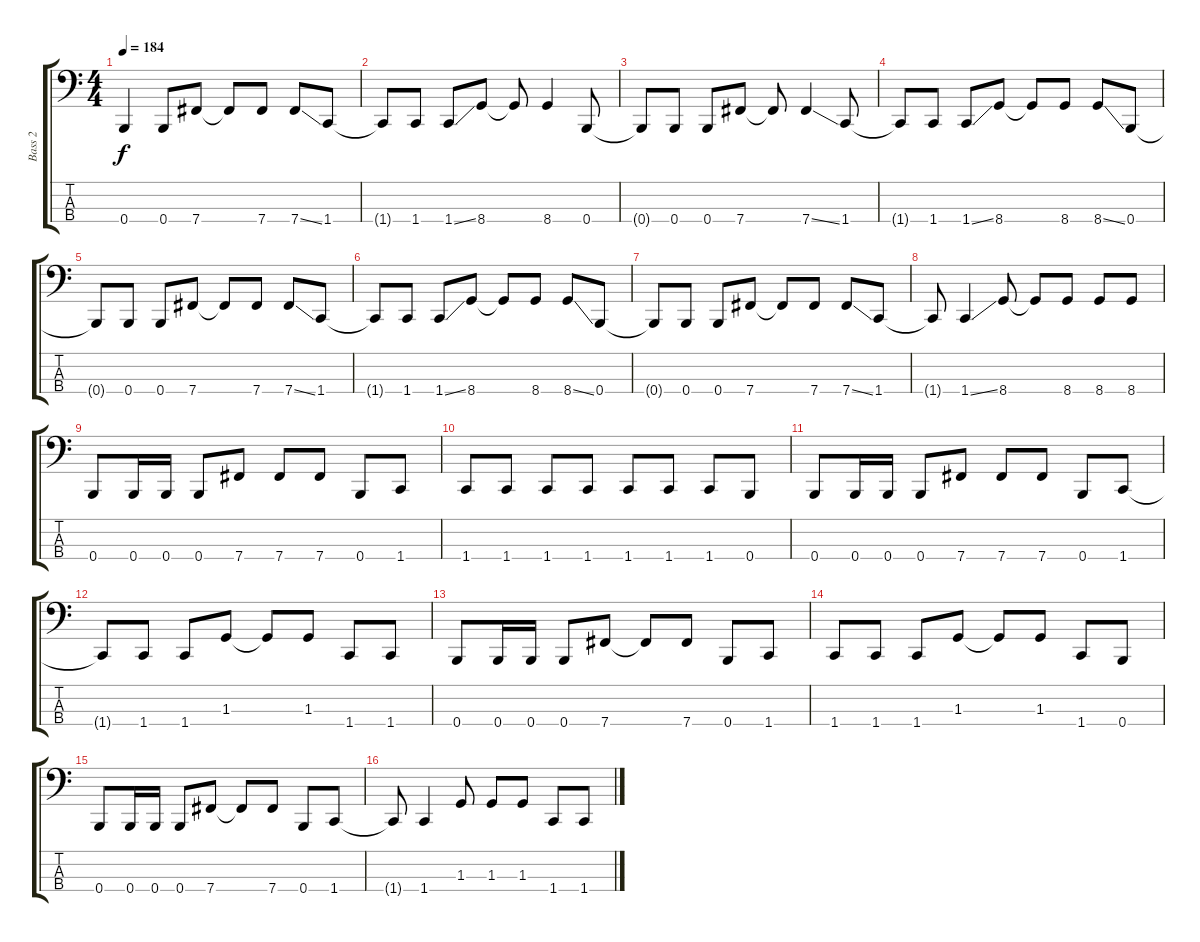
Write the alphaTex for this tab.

\track ("Bass 2" "Bass 2") {instrument electricbasspick}
\staff {score tabs}
\tuning (E2 B1 Gb1 B0) {hide}
\ts (4 4)
\tempo 184
\clef f4
\ks c
0.4.4{dy f instrument electricbasspick} 0.4.8 7.4.8 7.4{t}.8 7.4.8 7.4{ss}.8 1.4.8 |
1.4{t}.8 1.4.8 1.4{ss}.8 8.4.8 8.4{t}.8 8.4.4 0.4.8 |
0.4{t}.8 0.4.8 0.4.8 7.4.8 7.4{t}.8 7.4{ss}.4 1.4.8 |
1.4{t}.8 1.4.8 1.4{ss}.8 8.4.8 8.4{t}.8 8.4.8 8.4{ss}.8 0.4.8 |
0.4{t}.8 0.4.8 0.4.8 7.4.8 7.4{t}.8 7.4.8 7.4{ss}.8 1.4.8 |
1.4{t}.8 1.4.8 1.4{ss}.8 8.4.8 8.4{t}.8 8.4.8 8.4{ss}.8 0.4.8 |
0.4{t}.8 0.4.8 0.4.8 7.4.8 7.4{t}.8 7.4.8 7.4{ss}.8 1.4.8 |
1.4{t}.8 1.4{ss}.4 8.4.8 8.4{t}.8 8.4.8 8.4.8 8.4.8 |
0.4.8 0.4.16 0.4.16 0.4.8 7.4.8 7.4.8 7.4.8 0.4.8 1.4.8 |
1.4.8 1.4.8 1.4.8 1.4.8 1.4.8 1.4.8 1.4.8 0.4.8 |
0.4.8 0.4.16 0.4.16 0.4.8 7.4.8 7.4.8 7.4.8 0.4.8 1.4.8 |
1.4{t}.8 1.4.8 1.4.8 1.3.8 1.3{t}.8 1.3.8 1.4.8 1.4.8 |
0.4.8 0.4.16 0.4.16 0.4.8 7.4.8 7.4{t}.8 7.4.8 0.4.8 1.4.8 |
1.4.8 1.4.8 1.4.8 1.3.8 1.3{t}.8 1.3.8 1.4.8 0.4.8 |
0.4.8 0.4.16 0.4.16 0.4.8 7.4.8 7.4{t}.8 7.4.8 0.4.8 1.4.8 |
1.4{t}.8 1.4.4 1.3.8 1.3.8 1.3.8 1.4.8 1.4.8
